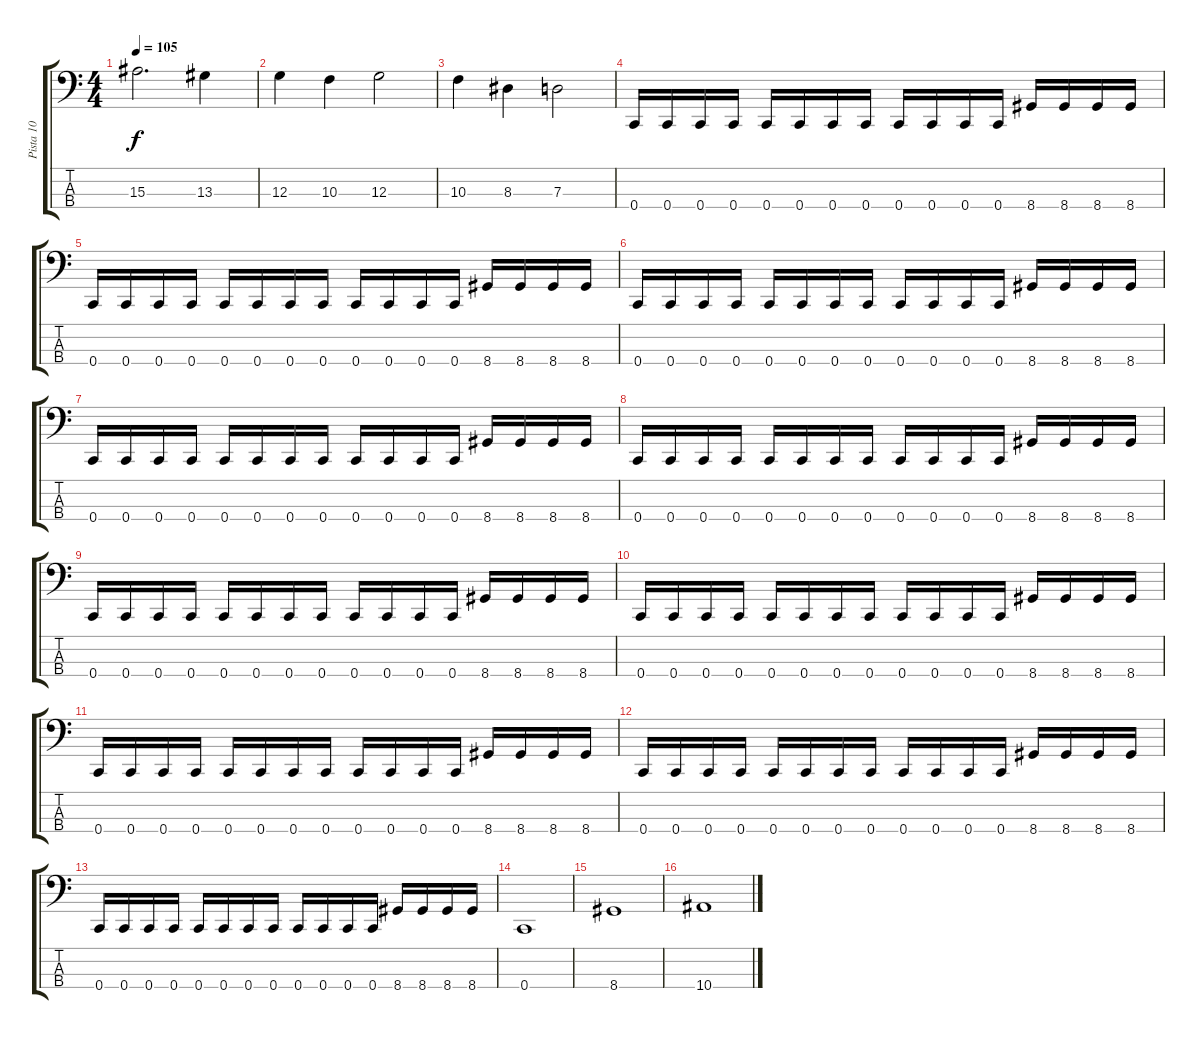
\track ("Pista 10" "Pista 10") {instrument electricbasspick}
\staff {score tabs}
\tuning (F2 C2 G1 C1) {hide}
\ts (4 4)
\tempo 105
\clef f4
\ks c
15.3.2{d dy f} 13.3.4 |
12.3.4 10.3.4 12.3.2 |
10.3.4 8.3.4 7.3.2 |
0.4.16 0.4.16 0.4.16 0.4.16 0.4.16 0.4.16 0.4.16 0.4.16 0.4.16 0.4.16 0.4.16 0.4.16 8.4.16 8.4.16 8.4.16 8.4.16 |
0.4.16 0.4.16 0.4.16 0.4.16 0.4.16 0.4.16 0.4.16 0.4.16 0.4.16 0.4.16 0.4.16 0.4.16 8.4.16 8.4.16 8.4.16 8.4.16 |
0.4.16 0.4.16 0.4.16 0.4.16 0.4.16 0.4.16 0.4.16 0.4.16 0.4.16 0.4.16 0.4.16 0.4.16 8.4.16 8.4.16 8.4.16 8.4.16 |
0.4.16 0.4.16 0.4.16 0.4.16 0.4.16 0.4.16 0.4.16 0.4.16 0.4.16 0.4.16 0.4.16 0.4.16 8.4.16 8.4.16 8.4.16 8.4.16 |
0.4.16 0.4.16 0.4.16 0.4.16 0.4.16 0.4.16 0.4.16 0.4.16 0.4.16 0.4.16 0.4.16 0.4.16 8.4.16 8.4.16 8.4.16 8.4.16 |
0.4.16 0.4.16 0.4.16 0.4.16 0.4.16 0.4.16 0.4.16 0.4.16 0.4.16 0.4.16 0.4.16 0.4.16 8.4.16 8.4.16 8.4.16 8.4.16 |
0.4.16 0.4.16 0.4.16 0.4.16 0.4.16 0.4.16 0.4.16 0.4.16 0.4.16 0.4.16 0.4.16 0.4.16 8.4.16 8.4.16 8.4.16 8.4.16 |
0.4.16 0.4.16 0.4.16 0.4.16 0.4.16 0.4.16 0.4.16 0.4.16 0.4.16 0.4.16 0.4.16 0.4.16 8.4.16 8.4.16 8.4.16 8.4.16 |
0.4.16 0.4.16 0.4.16 0.4.16 0.4.16 0.4.16 0.4.16 0.4.16 0.4.16 0.4.16 0.4.16 0.4.16 8.4.16 8.4.16 8.4.16 8.4.16 |
0.4.16 0.4.16 0.4.16 0.4.16 0.4.16 0.4.16 0.4.16 0.4.16 0.4.16 0.4.16 0.4.16 0.4.16 8.4.16 8.4.16 8.4.16 8.4.16 |
0.4.1 |
8.4.1 |
10.4.1
